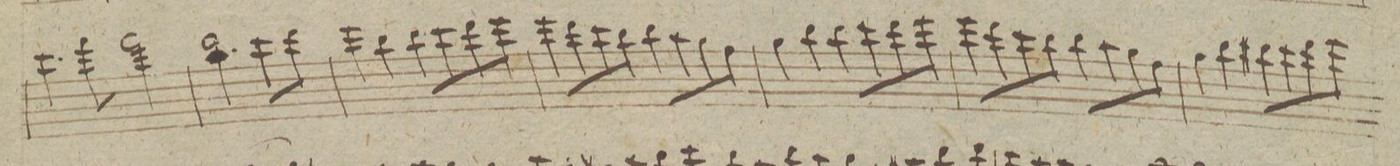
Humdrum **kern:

**kern	**dynam
*I"Flauto.	*
*clefG2	*
*k[f#c#g#d#]	*
*met(c|)	*
*M2/2	*
4.ccc#\	.
8fff#\	.
2fff#\	.
=92	=92
2.bb\	.
8ccc#\L	.
8ddd#\J	.
=93	=93
4eee\	.
4bb\	.
8bb\L	.
8ccc#\	.
8ddd#\	.
8eee\J	.
=94	=94
8eee\L	.
8ddd#\	.
8ccc#\	.
8bb\J	.
8bb\L	.
8aa\	.
8gg#\	.
8ff#\J	.
=95	=95
4gg#\	.
4bb\	.
8bb\L	.
8ccc#\	.
8ddd#\	.
8eee\J	.
=96	=96
8eee\L	.
8ddd#\	.
8ccc#\	.
8bb\J	.
8bb\L	.
8aa\	.
8gg#\	.
8ff#\J	.
=97	=97
4gg#\	.
4bb\	.
8bb#X\L	.
8ccc#\	.
8ddd#\	.
8eee\J	.
=98-	=98
*-	*-
